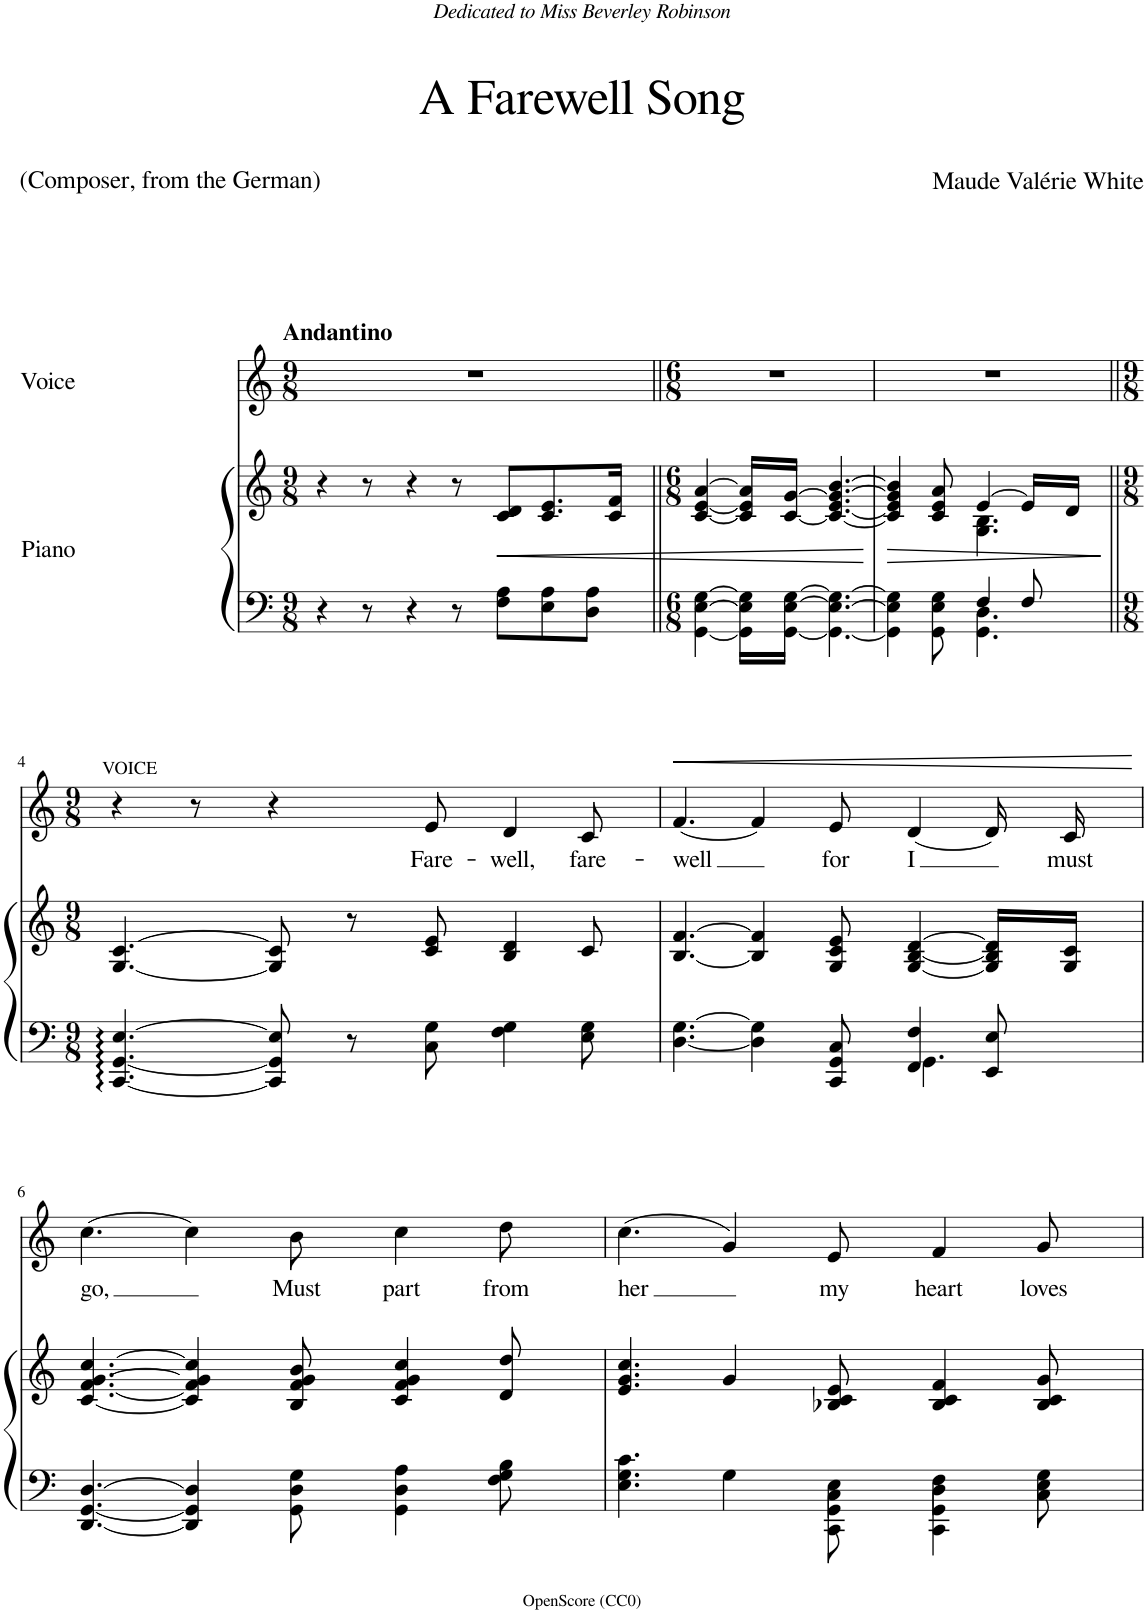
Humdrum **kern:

**kern	**kern	**dynam	**kern	**text	**dynam
*part2	*part2	*part2	*part1	*part1	*part1
*staff3	*staff2	*staff2/3	*staff1	*staff1	*staff1
*I"Piano	*	*	*I"Voice	*	*
*I'Pno	*	*	*	*	*
*clefF4	*clefG2	*	*clefG2	*	*
*k[]	*k[]	*	*k[]	*	*
*M9/8	*M9/8	*	*M9/8	*	*
=1	=1	=1	=1	=1	=1
!	!	!	!LO:TX:a:B:t=Andantino	!	!
4r	4r	.	8%9r	.	.
8r	8r	.	.	.	.
4r	4r	.	.	.	.
8r	8r	.	.	.	.
!	!	!LO:HP:b	!	!	!
8F\ 8A\L	8c/ 8d/L	<	.	.	.
8E\ 8A\	8.c/ 8.e/	.	.	.	.
8D\ 8A\J	.	.	.	.	.
.	16c/ 16f/Jk	.	.	.	.
=2||	=2||	=2||	=2||	=2||	=2||
*M6/8	*M6/8	*	*M6/8	*	*
[4GG\ [4E\ [4G\	[4c/ [4e/ [4a/	.	2.r	.	.
16GG\] 16E\] 16G\]LL	16c/] 16e/] 16a/]LL	.	.	.	.
[16GG\ [16E\ [16G\JJ	[16c/ [16g/JJ	.	.	.	.
4.GG\_ 4.E\_ 4.G\_	4.c/_ [4.e/ 4.g/_ [4.b/	.	.	.	.
.	.	[	.	.	.
=3	=3	=3	=3	=3	=3
*^	*	*	*	*	*
!	!	!	!LO:HP:b	!	!	!
*	*	*^	*	*	*	*
4GG\] 4E\] 4G\]	4.ryy	4c/] 4e/] 4g/] 4b/]	4.ryy	>	2.r	.	.
8GG\ 8E\ 8G\	.	8c/ 8e/ 8a/	.	.	.	.	.
4F/	4.GG\ 4.D\	[4e/	4.G\ 4.B\	.	.	.	.
8F/	.	16e/LL]	.	.	.	.	.
.	.	16d/JJ	.	.	.	.	.
*v	*v	*	*	*	*	*	*
*	*v	*v	*	*	*	*
.	.	]	.	.	.
!!LO:LB:g=z
=4||	=4||	=4||	=4||	=4||	=4||
*M9/8	*M9/8	*	*M9/8	*	*
!	!	!	!LO:TX:a:t=VOICE	!	!
[4.CC/ [4.GG/ [4.E/	[4.G/ [4.c/	.	4r	.	.
.	.	.	8r	.	.
8CC/] 8GG/] 8E/]	8G/] 8c/]	.	4r	.	.
8r	8r;<	.	.	.	.
!	!	!	!	!LO:LY:b	!
8C\ 8G\	8c/ 8e/	.	8e/	Fare-	.
!	!	!	!	!LO:LY:b	!
4F\ 4G\	4B/ 4d/	.	4d/	-well,	.
!	!	!	!	!LO:LY:b	!
8E\ 8G\	8c/	.	8c/	fare-	.
=5	=5	=5	=5	=5	=5
*^	*	*	*	*	*
!	!	!	!	!	!LO:LY:b	!LO:HP:b
[4.D\ [4.G\	2.ryy	[4.B/ [4.f/	.	[4.f/	-well	<
4D\] 4G\]	.	4B/] 4f/]	.	4f/]	.	.
!	!	!	!	!	!LO:LY:b	!
8CC/ 8GG/ 8C/	.	8G/ 8c/ 8e/	.	8e/	for	.
!	!	!	!	!	!LO:LY:b	!
4FF/ 4F/	4.GG\	[4G/ [4B/ [4d/	.	[4d/	I	.
8EE/ 8E/	.	16G/] 16B/] 16d/]LL	.	16d/LL]	.	.
!	!	!	!	!	!LO:LY:b	!
.	.	16G/ 16c/JJ	.	16c/JJ	must	.
*v	*v	*	*	*	*	*
.	.	.	.	.	[
!!LO:LB:g=z
=6	=6	=6	=6	=6	=6
!	!	!	!	!LO:LY:b	!
[4.DD/ [4.GG/ [4.D/	[4.c/ [4.f/ [4.g/ [4.cc/	.	[4.cc\	go,	.
4DD/] 4GG/] 4D/]	4c/] 4f/] 4g/] 4cc/]	.	4cc\]	.	.
!	!	!	!	!LO:LY:b	!
8GG\ 8D\ 8G\	8B/ 8f/ 8g/ 8b/	.	8b\	Must	.
!	!	!	!	!LO:LY:b	!
4GG\ 4D\ 4A\	4c/ 4f/ 4g/ 4cc/	.	4cc\	part	.
!	!	!	!	!LO:LY:b	!
8F\ 8G\ 8B\	8d/ 8dd/	.	8dd\	from	.
=7	=7	=7	=7	=7	=7
*^	*	*	*	*	*
!	!	!	!	!	!LO:LY:b	!
8ryy	4.E\ 4.G\ 4.c\	4.e/ 4.g/ 4.cc/	.	(4.cc\	her	.
.	4G\	4g/	.	4g/)	.	.
!	!	!	!	!	!LO:LY:b	!
8E\	8CC\ 8GG\ 8C\	8B-X/ 8c/ 8e/	.	8e/	my	.
!	!	!	!	!	!LO:LY:b	!
4F\	4CC\ 4GG\ 4D\	4B-/ 4c/ 4f/	.	4f/	heart	.
!	!	!	!	!	!LO:LY:b	!
8G\	8C\ 8E\	8B-/ 8c/ 8g/	.	8g/	loves	.
*v	*v	*	*	*	*	*
=	=	=	=	=	=
*-	*-	*-	*-	*-	*-
